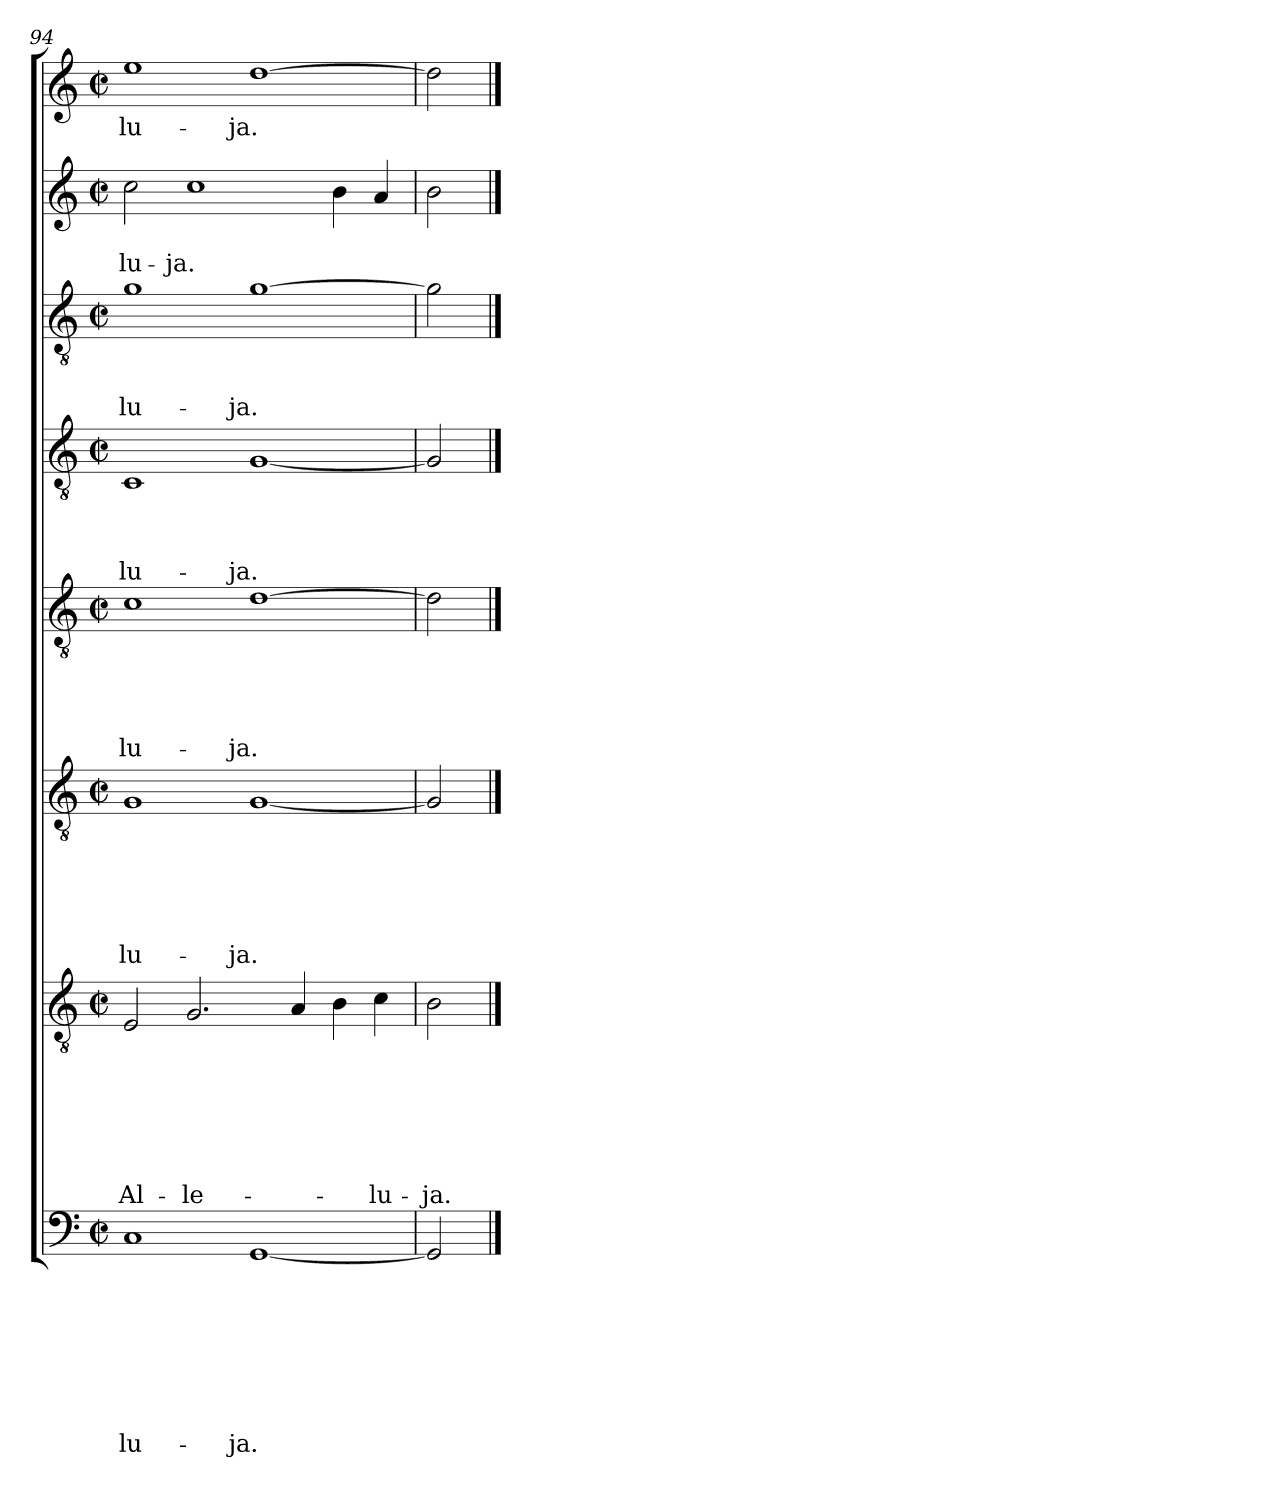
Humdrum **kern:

**kern	**text	**text	**text	**text	**text	**text	**text	**text	**kern	**text	**text	**text	**text	**text	**text	**text	**kern	**text	**text	**text	**text	**text	**text	**kern	**text	**text	**text	**text	**text	**kern	**text	**text	**text	**text	**kern	**text	**text	**text	**kern	**text	**text	**kern	**text
*part8	*part8	*part8	*part8	*part8	*part8	*part8	*part8	*part8	*part7	*part7	*part7	*part7	*part7	*part7	*part7	*part7	*part6	*part6	*part6	*part6	*part6	*part6	*part6	*part5	*part5	*part5	*part5	*part5	*part5	*part4	*part4	*part4	*part4	*part4	*part3	*part3	*part3	*part3	*part2	*part2	*part2	*part1	*part1
*staff8	*staff8	*staff8	*staff8	*staff8	*staff8	*staff8	*staff8	*staff8	*staff7	*staff7	*staff7	*staff7	*staff7	*staff7	*staff7	*staff7	*staff6	*staff6	*staff6	*staff6	*staff6	*staff6	*staff6	*staff5	*staff5	*staff5	*staff5	*staff5	*staff5	*staff4	*staff4	*staff4	*staff4	*staff4	*staff3	*staff3	*staff3	*staff3	*staff2	*staff2	*staff2	*staff1	*staff1
*clefF4	*	*	*	*	*	*	*	*	*clefGv2	*	*	*	*	*	*	*	*clefGv2	*	*	*	*	*	*	*clefGv2	*	*	*	*	*	*clefGv2	*	*	*	*	*clefGv2	*	*	*	*clefG2	*	*	*clefG2	*
*k[]	*	*	*	*	*	*	*	*	*k[]	*	*	*	*	*	*	*	*k[]	*	*	*	*	*	*	*k[]	*	*	*	*	*	*k[]	*	*	*	*	*k[]	*	*	*	*k[]	*	*	*k[]	*
*C:	*	*	*	*	*	*	*	*	*C:	*	*	*	*	*	*	*	*C:	*	*	*	*	*	*	*C:	*	*	*	*	*	*C:	*	*	*	*	*C:	*	*	*	*C:	*	*	*C:	*
*M2/2	*	*	*	*	*	*	*	*	*M2/2	*	*	*	*	*	*	*	*M2/2	*	*	*	*	*	*	*M2/2	*	*	*	*	*	*M2/2	*	*	*	*	*M2/2	*	*	*	*M2/2	*	*	*M2/2	*
*met(c|)	*	*	*	*	*	*	*	*	*met(c|)	*	*	*	*	*	*	*	*met(c|)	*	*	*	*	*	*	*met(c|)	*	*	*	*	*	*met(c|)	*	*	*	*	*met(c|)	*	*	*	*met(c|)	*	*	*met(c|)	*
=94	=94	=94	=94	=94	=94	=94	=94	=94	=94	=94	=94	=94	=94	=94	=94	=94	=94	=94	=94	=94	=94	=94	=94	=94	=94	=94	=94	=94	=94	=94	=94	=94	=94	=94	=94	=94	=94	=94	=94	=94	=94	=94	=94
!	!	!	!	!	!	!	!	!LO:LY:b	!	!	!	!	!	!	!	!LO:LY:b	!	!	!	!	!	!	!LO:LY:b	!	!	!	!	!	!LO:LY:b	!	!	!	!	!LO:LY:b	!	!	!	!LO:LY:b	!	!	!LO:LY:b	!	!LO:LY:b
1C	.	.	.	.	.	.	.	-lu-	2E/	.	.	.	.	.	.	Al-	1G	.	.	.	.	.	-lu-	1c	.	.	.	.	-lu-	1C	.	.	.	-lu-	1g	.	.	-lu-	2cc\	.	-lu-	1ee	-lu-
!	!	!	!	!	!	!	!	!	!	!	!	!	!	!	!	!LO:LY:b	!	!	!	!	!	!	!	!	!	!	!	!	!	!	!	!	!	!	!	!	!	!	!	!	!LO:LY:b	!	!
.	.	.	.	.	.	.	.	.	2.G/	.	.	.	.	.	.	-le-	.	.	.	.	.	.	.	.	.	.	.	.	.	.	.	.	.	.	.	.	.	.	1cc	.	-ja.	.	.
!	!	!	!	!	!	!	!	!LO:LY:b	!	!	!	!	!	!	!	!	!	!	!	!	!	!	!LO:LY:b	!	!	!	!	!	!LO:LY:b	!	!	!	!	!LO:LY:b	!	!	!	!LO:LY:b	!	!	!	!	!LO:LY:b
[1GG	.	.	.	.	.	.	.	-ja.	.	.	.	.	.	.	.	.	[1G	.	.	.	.	.	-ja.	[1d	.	.	.	.	-ja.	[1G	.	.	.	-ja.	[1g	.	.	-ja.	.	.	.	[1dd	-ja.
.	.	.	.	.	.	.	.	.	4A/	.	.	.	.	.	.	.	.	.	.	.	.	.	.	.	.	.	.	.	.	.	.	.	.	.	.	.	.	.	.	.	.	.	.
.	.	.	.	.	.	.	.	.	4B\	.	.	.	.	.	.	.	.	.	.	.	.	.	.	.	.	.	.	.	.	.	.	.	.	.	.	.	.	.	4b\	.	.	.	.
!	!	!	!	!	!	!	!	!	!	!	!	!	!	!	!	!LO:LY:b	!	!	!	!	!	!	!	!	!	!	!	!	!	!	!	!	!	!	!	!	!	!	!	!	!	!	!
.	.	.	.	.	.	.	.	.	4c\	.	.	.	.	.	.	-lu-	.	.	.	.	.	.	.	.	.	.	.	.	.	.	.	.	.	.	.	.	.	.	4a/	.	.	.	.
=95	=95	=95	=95	=95	=95	=95	=95	=95	=95	=95	=95	=95	=95	=95	=95	=95	=95	=95	=95	=95	=95	=95	=95	=95	=95	=95	=95	=95	=95	=95	=95	=95	=95	=95	=95	=95	=95	=95	=95	=95	=95	=95	=95
!	!	!	!	!	!	!	!	!	!	!	!	!	!	!	!	!LO:LY:b	!	!	!	!	!	!	!	!	!	!	!	!	!	!	!	!	!	!	!	!	!	!	!	!	!	!	!
2GG/]	.	.	.	.	.	.	.	.	2B\	.	.	.	.	.	.	-ja.	2G/]	.	.	.	.	.	.	2d\]	.	.	.	.	.	2G/]	.	.	.	.	2g\]	.	.	.	2b\	.	.	2dd\]	.
==	==	==	==	==	==	==	==	==	==	==	==	==	==	==	==	==	==	==	==	==	==	==	==	==	==	==	==	==	==	==	==	==	==	==	==	==	==	==	==	==	==	==	==
*-	*-	*-	*-	*-	*-	*-	*-	*-	*-	*-	*-	*-	*-	*-	*-	*-	*-	*-	*-	*-	*-	*-	*-	*-	*-	*-	*-	*-	*-	*-	*-	*-	*-	*-	*-	*-	*-	*-	*-	*-	*-	*-	*-
